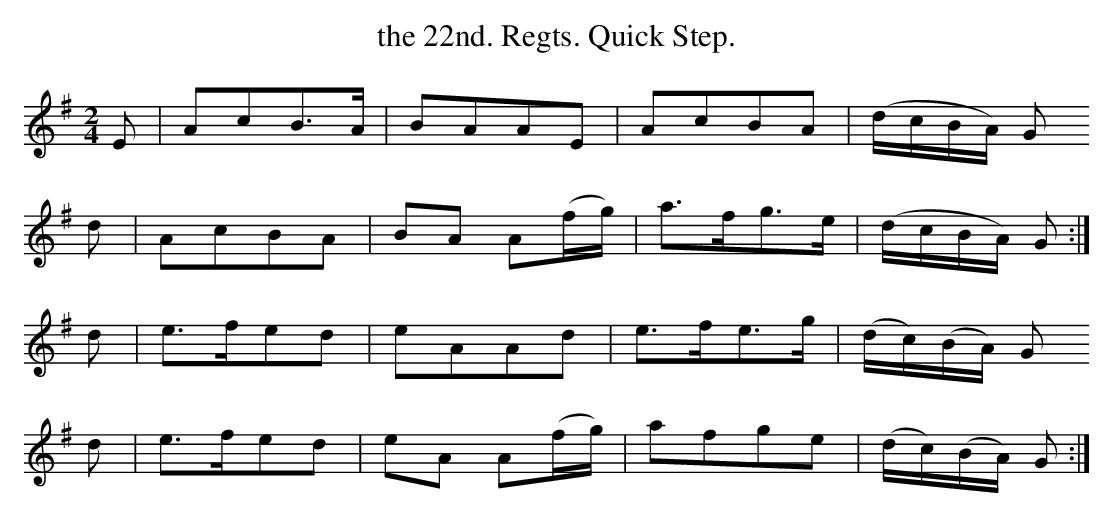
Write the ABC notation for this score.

X:1
T:the 22nd. Regts. Quick Step.
L:1/8
M:2/4
K:G
E|AcB>A|BAAE      |AcBA  |(d/c/B/A/)   G
d|AcBA |BA A(f/g/)|a>fg>e|(d/c/B/A/)   G:|
d|e>fed|eAAd      |e>fe>g|(d/c/)(B/A/) G
d|e>fed|eA A(f/g/)|afge  |(d/c/)(B/A/) G:|
